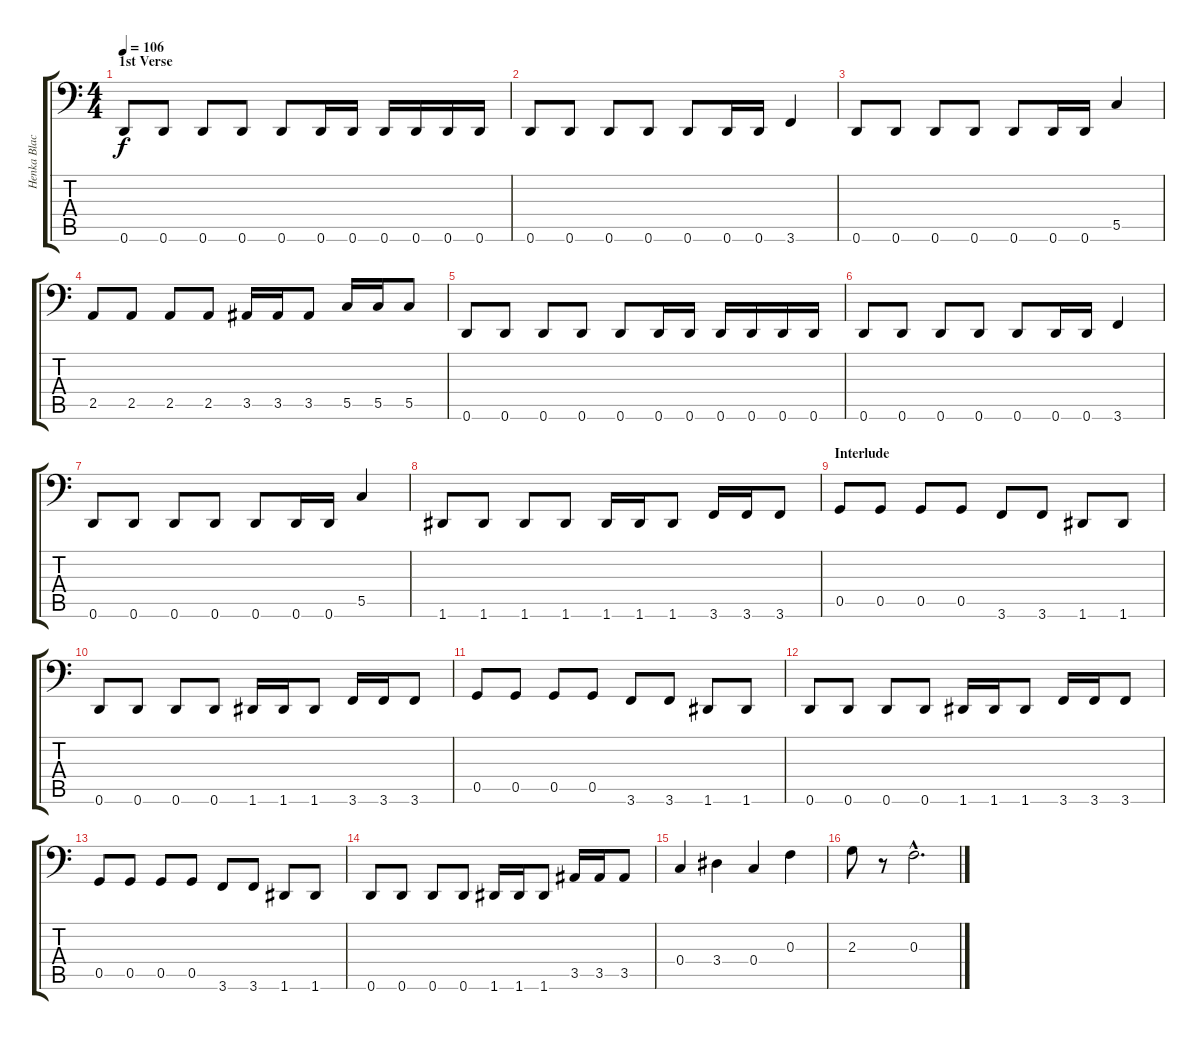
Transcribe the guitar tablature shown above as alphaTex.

\track ("Henka Blacksmith" "Henka Blac") {instrument electricbasspick}
\staff {score tabs}
\tuning (D3 A2 F2 C2 G1 D1) {hide}
\ts (4 4)
\section ("" "1st Verse")
\tempo 106
\clef f4
\ks c
0.6.8{dy f} 0.6.8 0.6.8 0.6.8 0.6.8 0.6.16 0.6.16 0.6.16 0.6.16 0.6.16 0.6.16 |
0.6.8 0.6.8 0.6.8 0.6.8 0.6.8 0.6.16 0.6.16 3.6.4 |
0.6.8 0.6.8 0.6.8 0.6.8 0.6.8 0.6.16 0.6.16 5.5.4 |
2.5.8 2.5.8 2.5.8 2.5.8 3.5.16 3.5.16 3.5.8 5.5.16 5.5.16 5.5.8 |
0.6.8 0.6.8 0.6.8 0.6.8 0.6.8 0.6.16 0.6.16 0.6.16 0.6.16 0.6.16 0.6.16 |
0.6.8 0.6.8 0.6.8 0.6.8 0.6.8 0.6.16 0.6.16 3.6.4 |
0.6.8 0.6.8 0.6.8 0.6.8 0.6.8 0.6.16 0.6.16 5.5.4 |
1.6.8 1.6.8 1.6.8 1.6.8 1.6.16 1.6.16 1.6.8 3.6.16 3.6.16 3.6.8 |
\section ("" "Interlude")
0.5.8 0.5.8 0.5.8 0.5.8 3.6.8 3.6.8 1.6.8 1.6.8 |
0.6.8 0.6.8 0.6.8 0.6.8 1.6.16 1.6.16 1.6.8 3.6.16 3.6.16 3.6.8 |
0.5.8 0.5.8 0.5.8 0.5.8 3.6.8 3.6.8 1.6.8 1.6.8 |
0.6.8 0.6.8 0.6.8 0.6.8 1.6.16 1.6.16 1.6.8 3.6.16 3.6.16 3.6.8 |
0.5.8 0.5.8 0.5.8 0.5.8 3.6.8 3.6.8 1.6.8 1.6.8 |
0.6.8 0.6.8 0.6.8 0.6.8 1.6.16 1.6.16 1.6.8 3.5.16 3.5.16 3.5.8 |
0.4.4 3.4.4 0.4.4 0.3.4 |
2.3.8 r.8 0.3{hac}.2{d}
